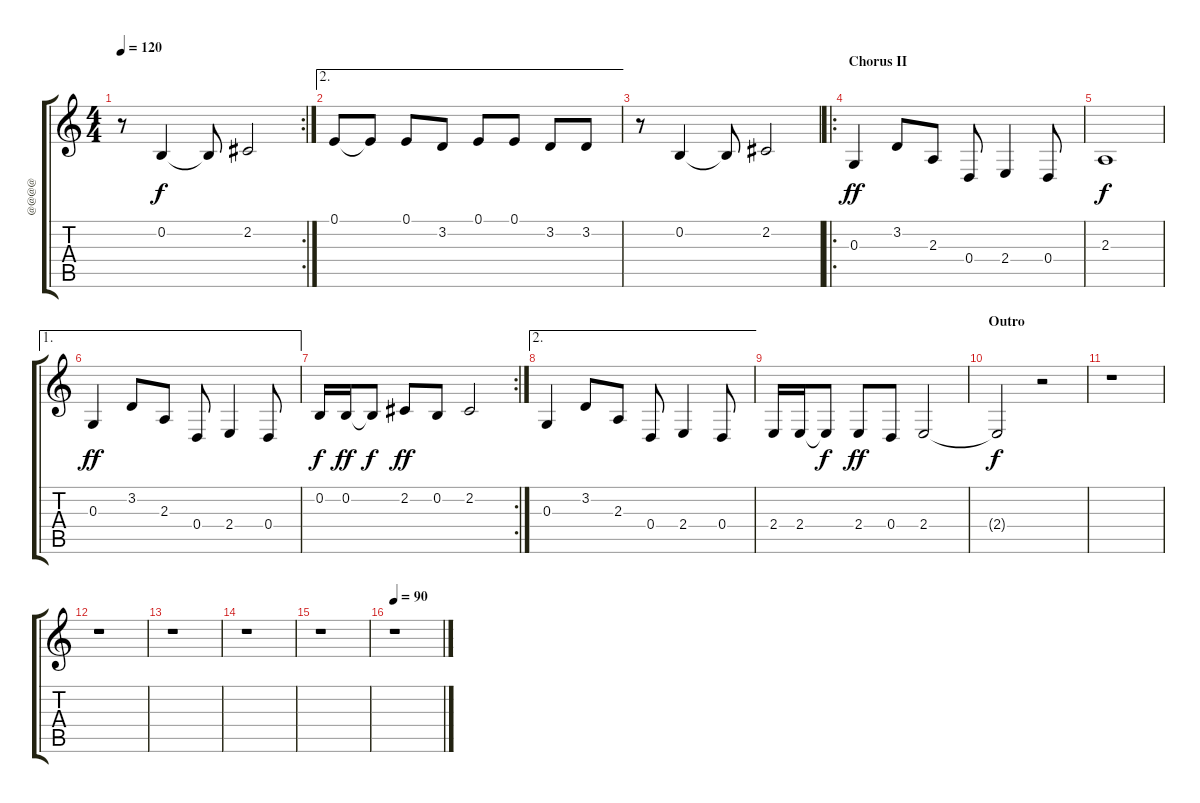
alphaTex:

\track ("@@@@" "@@@@") {instrument lead1square}
\staff {score tabs}
\tuning (E4 B3 G3 D3 A2 E2) {hide}
\rc 2
\ts (4 4)
\tempo 120
\clef g2
\ks c
r.8{dy f} 0.2.4 0.2{t}.8 2.2.2 |
\ae 2
0.1.8 0.1{t}.8 0.1.8 3.2.8 0.1.8 0.1.8 3.2.8 3.2.8 |
r.8 0.2.4 0.2{t}.8 2.2.2 |
\ro
\section ("" "Chorus II")
0.3.4{dy ff} 3.2.8 2.3.8 0.4.8 2.4.4 0.4.8 |
2.3.1{dy f} |
\ae 1
0.3.4{dy ff} 3.2.8 2.3.8 0.4.8 2.4.4 0.4.8 |
\rc 2
0.2.16{dy f} 0.2.16{dy ff} 0.2{t}.8{dy f} 2.2.8{dy ff} 0.2.8 2.2.2 |
\ae 2
0.3.4 3.2.8 2.3.8 0.4.8 2.4.4 0.4.8 |
2.4.16 2.4.16 2.4{t}.8{dy f} 2.4.8{dy ff} 0.4.8 2.4.2{volume 5} |
\section ("" "Outro")
2.4{t}.2{dy f} r.2 |
r.1 |
r.1 |
r.1 |
r.1 |
r.1 |
\tempo 90
r.1
